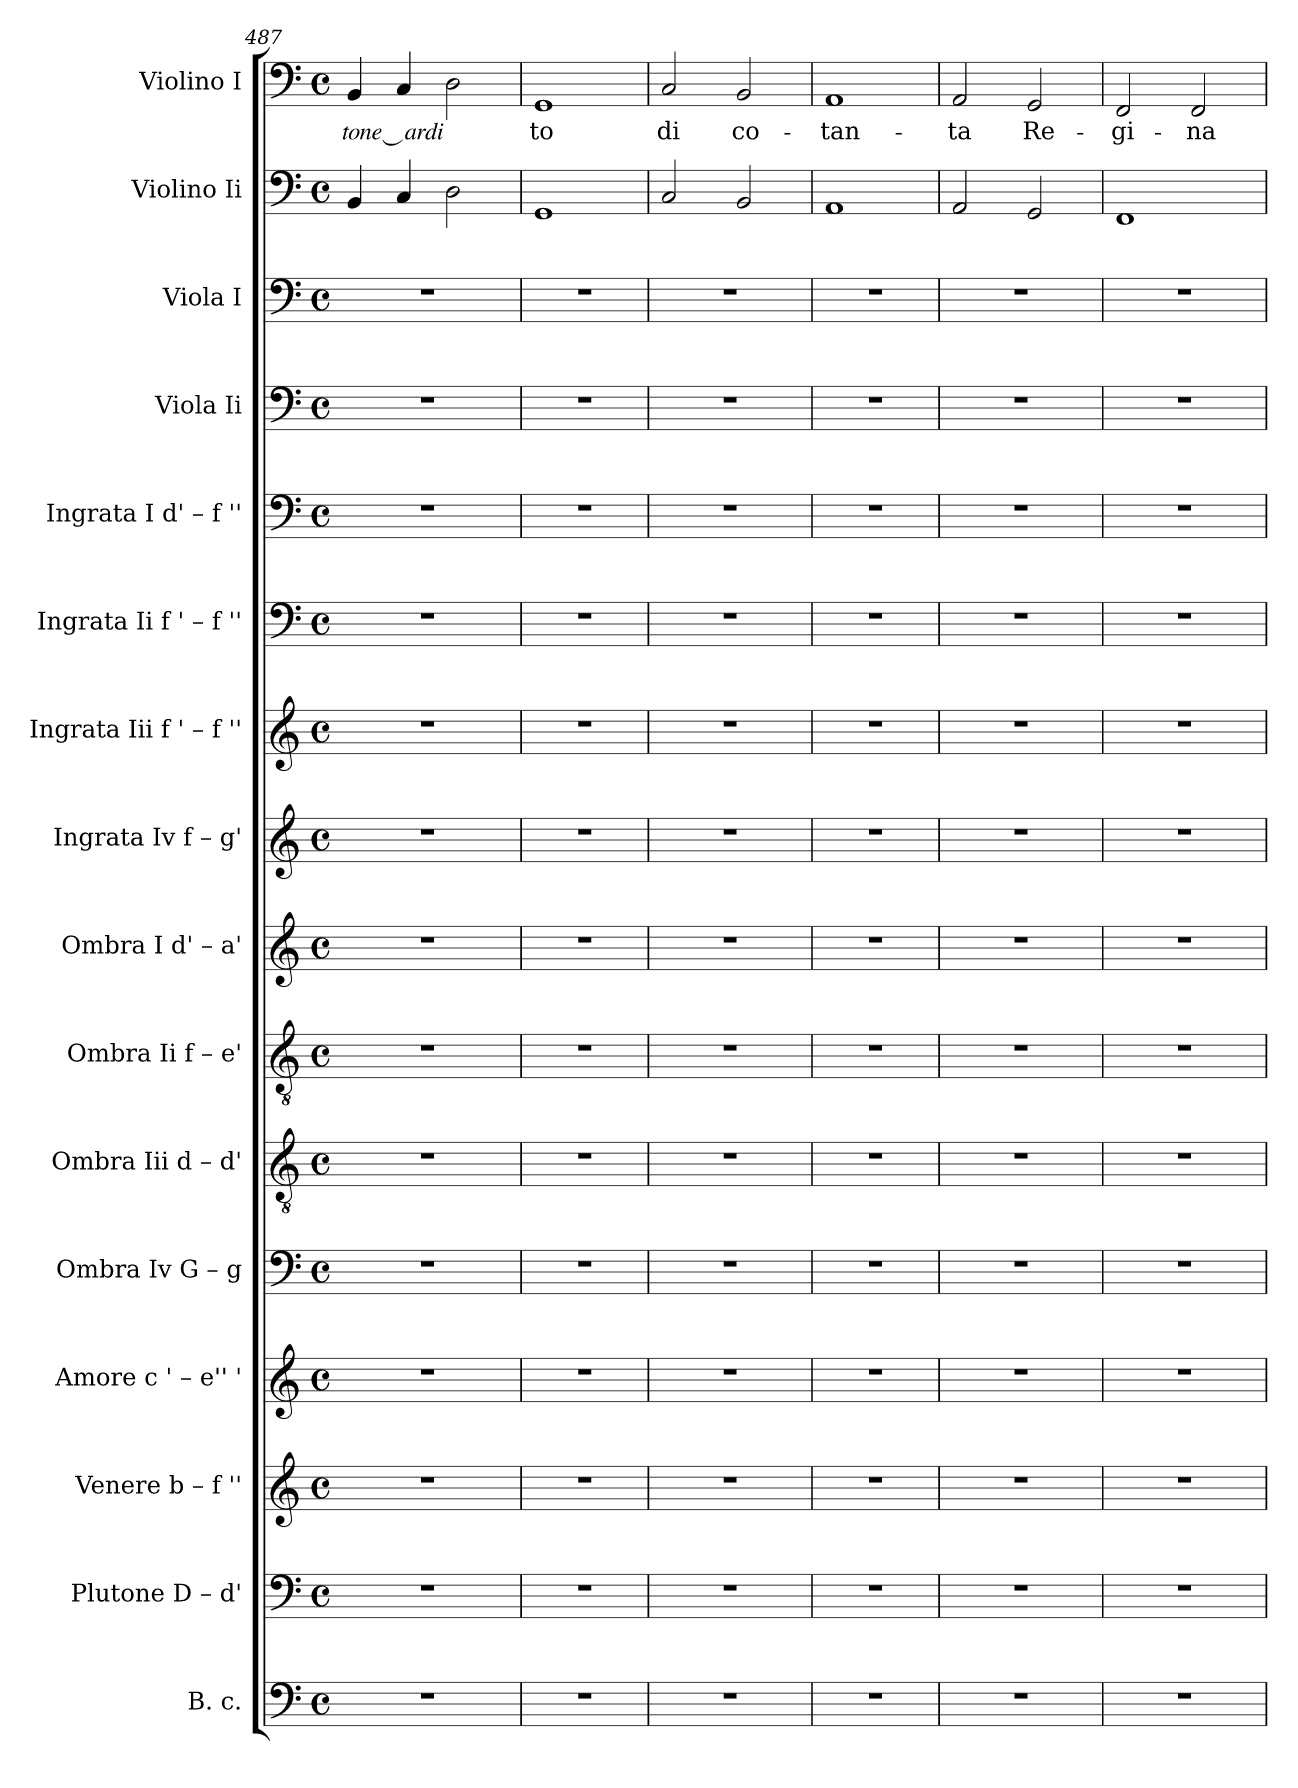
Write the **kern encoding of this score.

**kern	**kern	**kern	**kern	**kern	**kern	**kern	**kern	**kern	**kern	**kern	**kern	**kern	**kern	**kern	**kern	**text
*part16	*part15	*part14	*part13	*part12	*part11	*part10	*part9	*part8	*part7	*part6	*part5	*part4	*part3	*part2	*part1	*part1
*staff16	*staff15	*staff14	*staff13	*staff12	*staff11	*staff10	*staff9	*staff8	*staff7	*staff6	*staff5	*staff4	*staff3	*staff2	*staff1	*staff1
*I"B. c.	*I"Plutone  D – d'	*I"Venere  b – f ''	*I"Amore  c ' – e''  '	*I"Ombra Iv  G – g	*I"Ombra Iii  d – d'	*I"Ombra Ii  f – e'	*I"Ombra I  d' – a'	*I"Ingrata Iv  f – g'	*I"Ingrata Iii  f ' – f ''	*I"Ingrata Ii  f ' – f ''	*I"Ingrata I  d' – f ''	*I"Viola Ii	*I"Viola I	*I"Violino Ii	*I"Violino I	*
*clefF4	*clefF4	*clefG2	*clefG2	*clefF4	*clefGv2	*clefGv2	*clefG2	*clefG2	*clefG2	*clefF4	*clefF4	*clefF4	*clefF4	*clefF4	*clefF4	*
*k[]	*k[]	*k[]	*k[]	*k[]	*k[]	*k[]	*k[]	*k[]	*k[]	*k[]	*k[]	*k[]	*k[]	*k[]	*k[]	*
*C:	*C:	*C:	*C:	*C:	*C:	*C:	*C:	*C:	*C:	*C:	*C:	*C:	*C:	*C:	*C:	*
*M4/4	*M4/4	*M4/4	*M4/4	*M4/4	*M4/4	*M4/4	*M4/4	*M4/4	*M4/4	*M4/4	*M4/4	*M4/4	*M4/4	*M4/4	*M4/4	*
*met(c)	*met(c)	*met(c)	*met(c)	*met(c)	*met(c)	*met(c)	*met(c)	*met(c)	*met(c)	*met(c)	*met(c)	*met(c)	*met(c)	*met(c)	*met(c)	*
=487	=487	=487	=487	=487	=487	=487	=487	=487	=487	=487	=487	=487	=487	=487	=487	=487
!	!	!	!	!	!	!	!	!	!	!	!	!	!	!	!	!LO:LY:b:cj
1r	1r	1r	1r	1r	1r	1r	1r	1r	1r	1r	1r	1r	1r	4BB/	4BB/	-tone‿ardi-
!	!	!	!	!	!	!	!	!	!	!	!	!	!	!	!	!LO:LY:b:cj
.	.	.	.	.	.	.	.	.	.	.	.	.	.	4C/	4C/	--
!	!	!	!	!	!	!	!	!	!	!	!	!	!	!	!	!LO:LY:b:cj
.	.	.	.	.	.	.	.	.	.	.	.	.	.	2D\	2D\	--
!!LO:PB:g=z
=488	=488	=488	=488	=488	=488	=488	=488	=488	=488	=488	=488	=488	=488	=488	=488	=488
!	!	!	!	!	!	!	!	!	!	!	!	!	!	!	!	!LO:LY:b:cj
1r	1r	1r	1r	1r	1r	1r	1r	1r	1r	1r	1r	1r	1r	1GG	1GG	-to
=489	=489	=489	=489	=489	=489	=489	=489	=489	=489	=489	=489	=489	=489	=489	=489	=489
!	!	!	!	!	!	!	!	!	!	!	!	!	!	!	!	!LO:LY:b:cj
1r	1r	1r	1r	1r	1r	1r	1r	1r	1r	1r	1r	1r	1r	2C/	2C/	di
!	!	!	!	!	!	!	!	!	!	!	!	!	!	!	!	!LO:LY:b:cj
.	.	.	.	.	.	.	.	.	.	.	.	.	.	2BB/	2BB/	co-
=490	=490	=490	=490	=490	=490	=490	=490	=490	=490	=490	=490	=490	=490	=490	=490	=490
!	!	!	!	!	!	!	!	!	!	!	!	!	!	!	!	!LO:LY:b:cj
1r	1r	1r	1r	1r	1r	1r	1r	1r	1r	1r	1r	1r	1r	1AA	1AA	-tan-
=491	=491	=491	=491	=491	=491	=491	=491	=491	=491	=491	=491	=491	=491	=491	=491	=491
!	!	!	!	!	!	!	!	!	!	!	!	!	!	!	!	!LO:LY:b:cj
1r	1r	1r	1r	1r	1r	1r	1r	1r	1r	1r	1r	1r	1r	2AA/	2AA/	-ta
!	!	!	!	!	!	!	!	!	!	!	!	!	!	!	!	!LO:LY:b:cj
.	.	.	.	.	.	.	.	.	.	.	.	.	.	2GG/	2GG/	Re-
=492	=492	=492	=492	=492	=492	=492	=492	=492	=492	=492	=492	=492	=492	=492	=492	=492
!	!	!	!	!	!	!	!	!	!	!	!	!	!	!	!	!LO:LY:b:cj
1r	1r	1r	1r	1r	1r	1r	1r	1r	1r	1r	1r	1r	1r	1FF	2FF/	-gi-
!	!	!	!	!	!	!	!	!	!	!	!	!	!	!	!	!LO:LY:b:cj
.	.	.	.	.	.	.	.	.	.	.	.	.	.	.	2FF/	-na
=	=	=	=	=	=	=	=	=	=	=	=	=	=	=	=	=
*-	*-	*-	*-	*-	*-	*-	*-	*-	*-	*-	*-	*-	*-	*-	*-	*-
